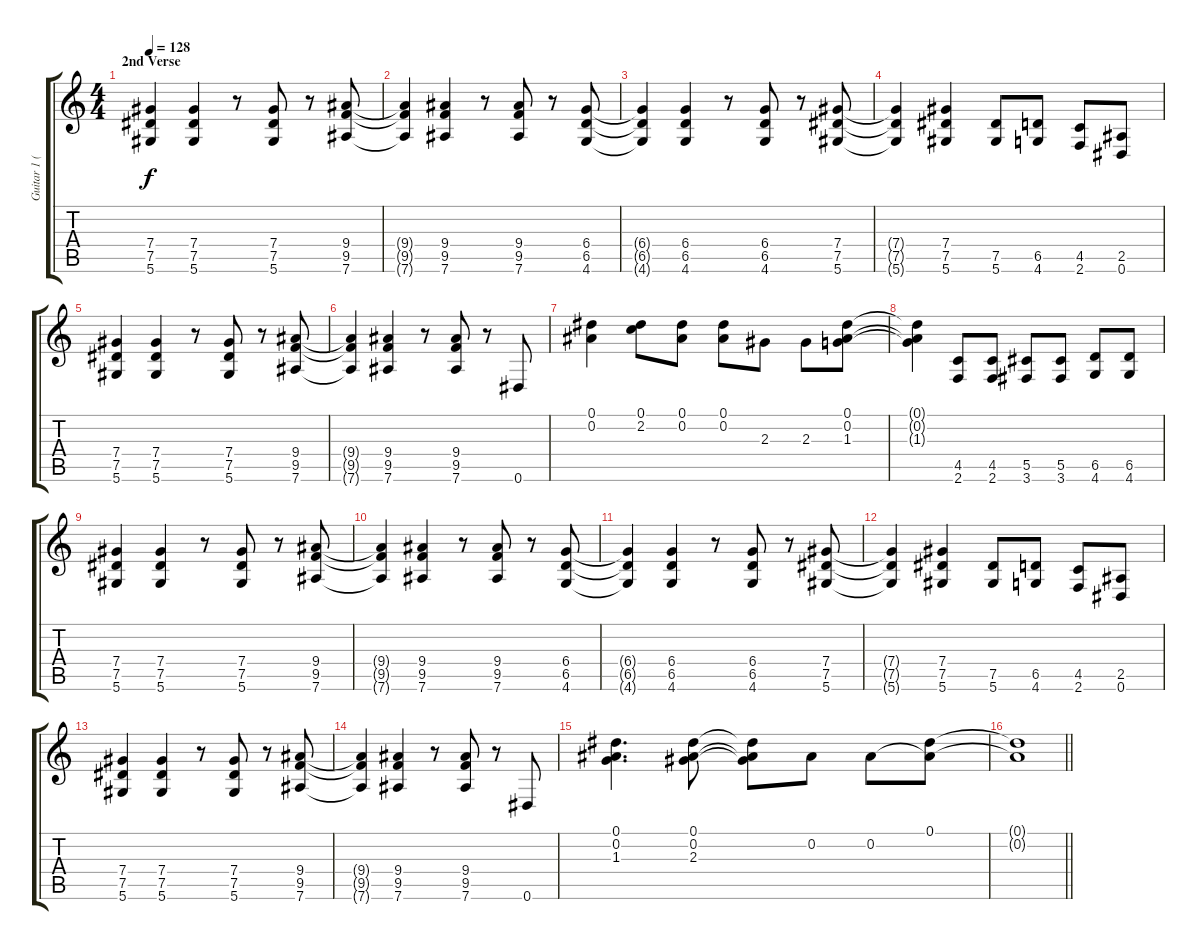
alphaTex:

\track ("Guitar 1 (Slash)" "Guitar 1 (") {instrument distortionguitar}
\staff {score tabs}
\tuning (Eb4 Bb3 Gb3 Db3 Ab2 Eb2) {hide}
\ts (4 4)
\section ("" "2nd Verse")
\tempo 128
\clef g2
\ks c
(7.4 7.5 5.6).4{dy f} (7.4 7.5 5.6).4 r.8 (7.4 7.5 5.6).8 r.8 (9.4 9.5 7.6).8 |
(9.4{t} 9.5{t} 7.6{t}).4 (9.4 9.5 7.6).4 r.8 (9.4 9.5 7.6).8 r.8 (6.4 6.5 4.6).8 |
(6.4{t} 6.5{t} 4.6{t}).4 (6.4 6.5 4.6).4 r.8 (6.4 6.5 4.6).8 r.8 (7.4 7.5 5.6).8 |
(7.4{t} 7.5{t} 5.6{t}).4 (7.4 7.5 5.6).4 (7.5 5.6).8 (6.5 4.6).8 (4.5 2.6).8 (2.5 0.6).8 |
(7.4 7.5 5.6).4 (7.4 7.5 5.6).4 r.8 (7.4 7.5 5.6).8 r.8 (9.4 9.5 7.6).8 |
(9.4{t} 9.5{t} 7.6{t}).4 (9.4 9.5 7.6).4 r.8 (9.4 9.5 7.6).8 r.8 0.6.8 |
(0.1 0.2).4 (0.1 2.2).8 (0.1 0.2).8 (0.1 0.2).8 2.3.8 2.3.8 (0.1 0.2 1.3).8 |
(0.1{t} 0.2{t} 1.3{t}).4 (4.5 2.6).8 (4.5 2.6).8 (5.5 3.6).8 (5.5 3.6).8 (6.5 4.6).8 (6.5 4.6).8 |
(7.4 7.5 5.6).4 (7.4 7.5 5.6).4 r.8 (7.4 7.5 5.6).8 r.8 (9.4 9.5 7.6).8 |
(9.4{t} 9.5{t} 7.6{t}).4 (9.4 9.5 7.6).4 r.8 (9.4 9.5 7.6).8 r.8 (6.4 6.5 4.6).8 |
(6.4{t} 6.5{t} 4.6{t}).4 (6.4 6.5 4.6).4 r.8 (6.4 6.5 4.6).8 r.8 (7.4 7.5 5.6).8 |
(7.4{t} 7.5{t} 5.6{t}).4 (7.4 7.5 5.6).4 (7.5 5.6).8 (6.5 4.6).8 (4.5 2.6).8 (2.5 0.6).8 |
(7.4 7.5 5.6).4 (7.4 7.5 5.6).4 r.8 (7.4 7.5 5.6).8 r.8 (9.4 9.5 7.6).8 |
(9.4{t} 9.5{t} 7.6{t}).4 (9.4 9.5 7.6).4 r.8 (9.4 9.5 7.6).8 r.8 0.6.8 |
(0.1 0.2 1.3).4{d} (0.1 0.2 2.3).8 (0.1{t} 0.2{t} 2.3{t}).8 0.2.8 0.2.8 (0.1 0.2{t}).8 |
\barLineRight lightlight
(0.1{t} 0.2{t}).1
